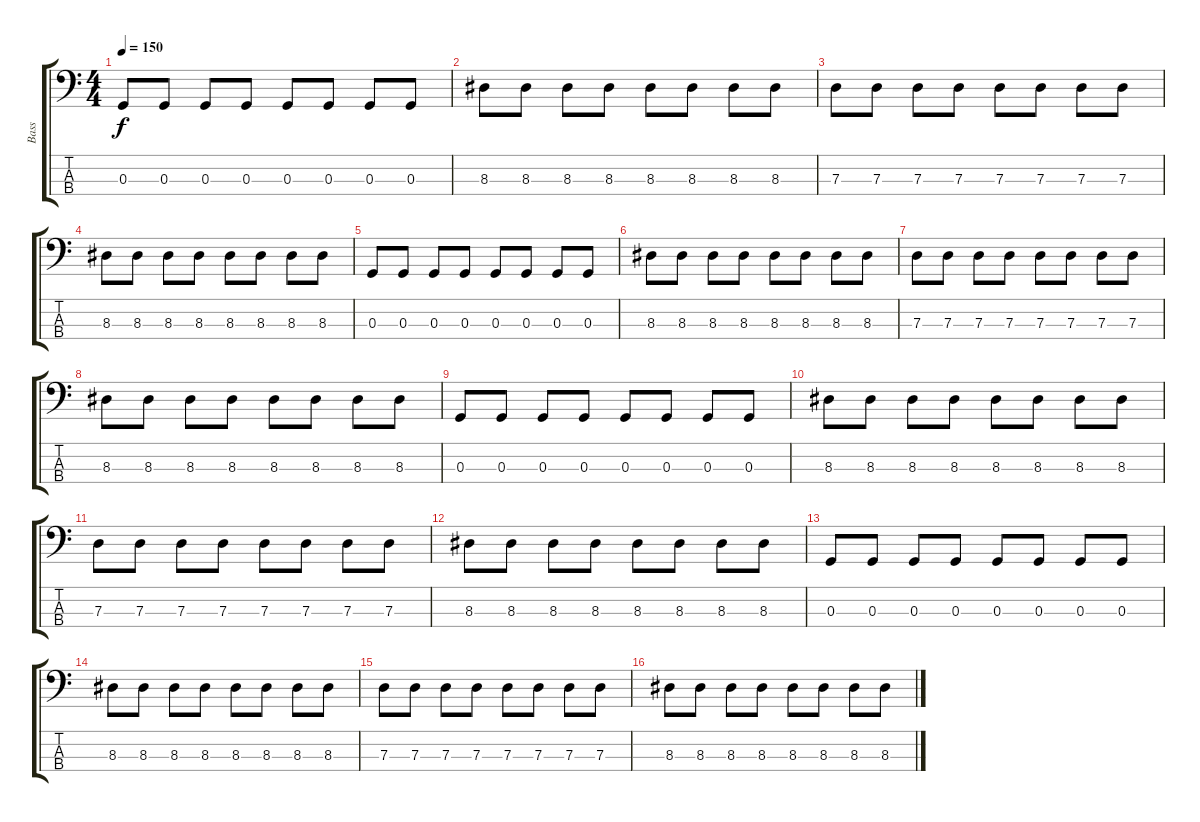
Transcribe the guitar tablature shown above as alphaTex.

\track ("Bass" "Bass") {instrument electricbasspick}
\staff {score tabs}
\tuning (F2 C2 G1 C1) {hide}
\ts (4 4)
\tempo 150
\clef f4
\ks c
0.3.8{dy f} 0.3.8 0.3.8 0.3.8 0.3.8 0.3.8 0.3.8 0.3.8 |
8.3.8 8.3.8 8.3.8 8.3.8 8.3.8 8.3.8 8.3.8 8.3.8 |
7.3.8 7.3.8 7.3.8 7.3.8 7.3.8 7.3.8 7.3.8 7.3.8 |
8.3.8 8.3.8 8.3.8 8.3.8 8.3.8 8.3.8 8.3.8 8.3.8 |
0.3.8 0.3.8 0.3.8 0.3.8 0.3.8 0.3.8 0.3.8 0.3.8 |
8.3.8 8.3.8 8.3.8 8.3.8 8.3.8 8.3.8 8.3.8 8.3.8 |
7.3.8 7.3.8 7.3.8 7.3.8 7.3.8 7.3.8 7.3.8 7.3.8 |
8.3.8 8.3.8 8.3.8 8.3.8 8.3.8 8.3.8 8.3.8 8.3.8 |
0.3.8 0.3.8 0.3.8 0.3.8 0.3.8 0.3.8 0.3.8 0.3.8 |
8.3.8 8.3.8 8.3.8 8.3.8 8.3.8 8.3.8 8.3.8 8.3.8 |
7.3.8 7.3.8 7.3.8 7.3.8 7.3.8 7.3.8 7.3.8 7.3.8 |
8.3.8 8.3.8 8.3.8 8.3.8 8.3.8 8.3.8 8.3.8 8.3.8 |
0.3.8 0.3.8 0.3.8 0.3.8 0.3.8 0.3.8 0.3.8 0.3.8 |
8.3.8 8.3.8 8.3.8 8.3.8 8.3.8 8.3.8 8.3.8 8.3.8 |
7.3.8 7.3.8 7.3.8 7.3.8 7.3.8 7.3.8 7.3.8 7.3.8 |
8.3.8 8.3.8 8.3.8 8.3.8 8.3.8 8.3.8 8.3.8 8.3.8
